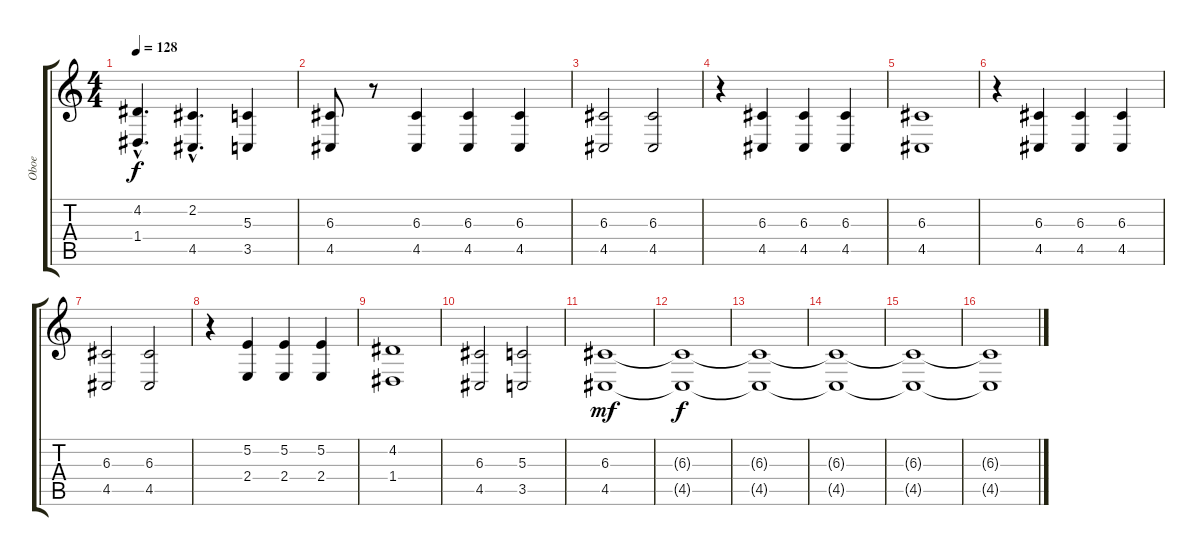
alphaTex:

\track ("Oboe" "Oboe") {instrument oboe}
\staff {score tabs}
\tuning (E4 B3 G3 D3 A2 E2) {hide}
\ts (4 4)
\tempo 128
\clef g2
\ks c
(4.2{hac} 1.4{hac}).4{d dy f} (2.2{hac} 4.5{hac}).4{d} (5.3 3.5).4 |
(6.3 4.5).8 r.8 (6.3 4.5).4 (6.3 4.5).4 (6.3 4.5).4 |
(6.3 4.5).2 (6.3 4.5).2 |
r.4 (6.3 4.5).4 (6.3 4.5).4 (6.3 4.5).4 |
(6.3 4.5).1 |
r.4 (6.3 4.5).4 (6.3 4.5).4 (6.3 4.5).4 |
(6.3 4.5).2 (6.3 4.5).2 |
r.4 (5.2 2.4).4 (5.2 2.4).4 (5.2 2.4).4 |
(4.2 1.4).1 |
(6.3 4.5).2 (5.3 3.5).2 |
(6.3 4.5).1{dy mf volume 9 balance 8 instrument oboe} |
(6.3{t} 4.5{t}).1{dy f} |
(6.3{t} 4.5{t}).1 |
(6.3{t} 4.5{t}).1 |
(6.3{t} 4.5{t}).1 |
(6.3{t} 4.5{t}).1
